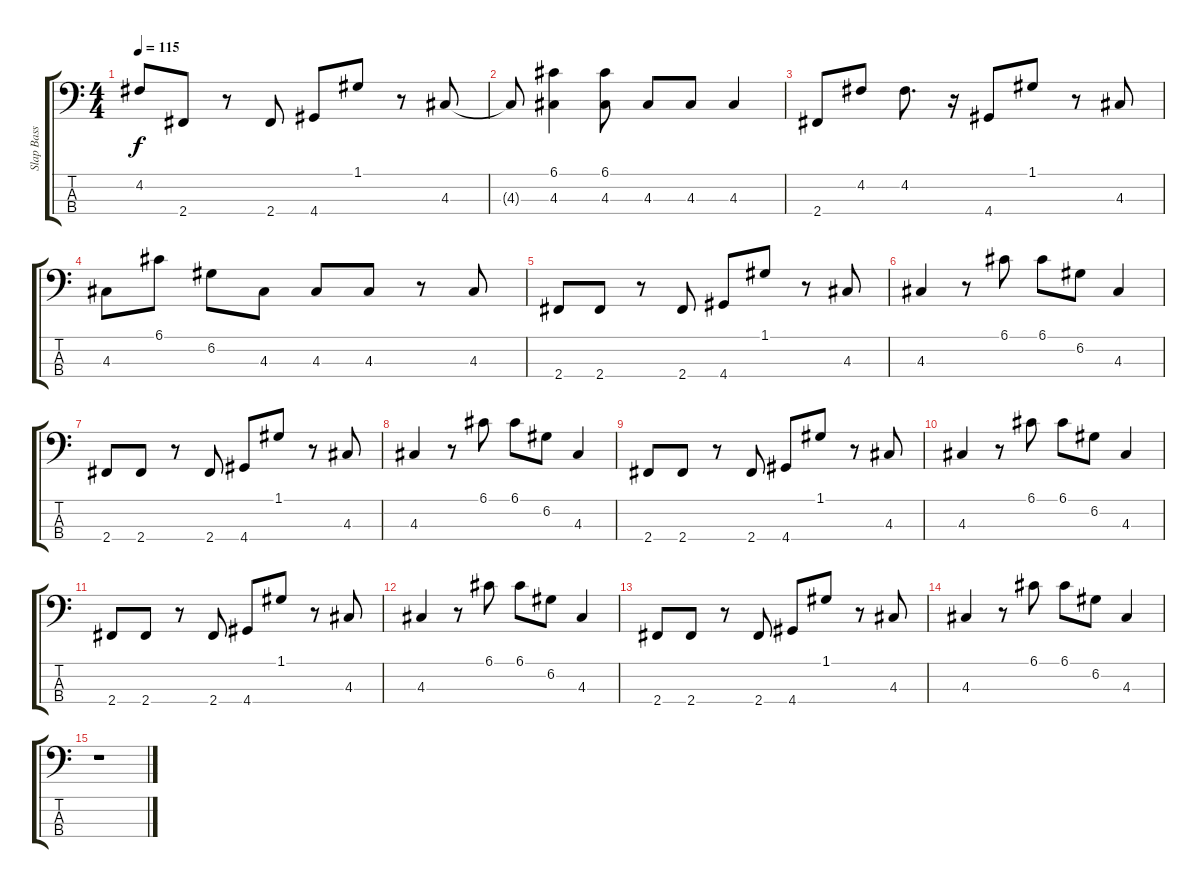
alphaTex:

\track ("Slap Bass" "Slap Bass") {instrument slapbass1}
\staff {score tabs}
\tuning (G2 D2 A1 E1) {hide}
\ts (4 4)
\tempo 115
\clef f4
\ks c
4.2.8{dy f} 2.4.8 r.8 2.4.8 4.4.8 1.1.8 r.8 4.3.8 |
4.3{t}.8 (6.1 4.3).4 (6.1 4.3).8 4.3.8 4.3.8 4.3.4 |
2.4.8 4.2.8 4.2.8{d} r.16 4.4.8 1.1.8 r.8 4.3.8 |
4.3.8 6.1.8 6.2.8 4.3.8 4.3.8 4.3.8 r.8 4.3.8 |
2.4.8{volume 10} 2.4.8{volume 10} r.8 2.4.8{volume 10} 4.4.8{volume 10} 1.1.8{volume 9} r.8 4.3.8{volume 9} |
4.3.4{volume 9} r.8 6.1.8{volume 9} 6.1.8{volume 8} 6.2.8{volume 8} 4.3.4{volume 8} |
2.4.8{volume 8} 2.4.8{volume 8} r.8 2.4.8{volume 8} 4.4.8{volume 8} 1.1.8{volume 7} r.8 4.3.8{volume 7} |
4.3.4{volume 7} r.8 6.1.8{volume 7} 6.1.8{volume 6} 6.2.8{volume 6} 4.3.4{volume 6} |
2.4.8{volume 6} 2.4.8{volume 6} r.8 2.4.8{volume 6} 4.4.8{volume 6} 1.1.8{volume 5} r.8 4.3.8{volume 5} |
4.3.4{volume 5} r.8 6.1.8{volume 5} 6.1.8{volume 4} 6.2.8{volume 4} 4.3.4{volume 4} |
2.4.8{volume 4} 2.4.8{volume 4} r.8 2.4.8{volume 4} 4.4.8{volume 4} 1.1.8{volume 3} r.8 4.3.8{volume 3} |
4.3.4{volume 3} r.8 6.1.8{volume 3} 6.1.8{volume 2} 6.2.8{volume 2} 4.3.4{volume 2} |
2.4.8{volume 2} 2.4.8{volume 2} r.8 2.4.8{volume 2} 4.4.8{volume 2} 1.1.8{volume 1} r.8 4.3.8{volume 1} |
4.3.4{volume 1} r.8 6.1.8{volume 1} 6.1.8{volume 0} 6.2.8{volume 0} 4.3.4{volume 0} |
r.1
